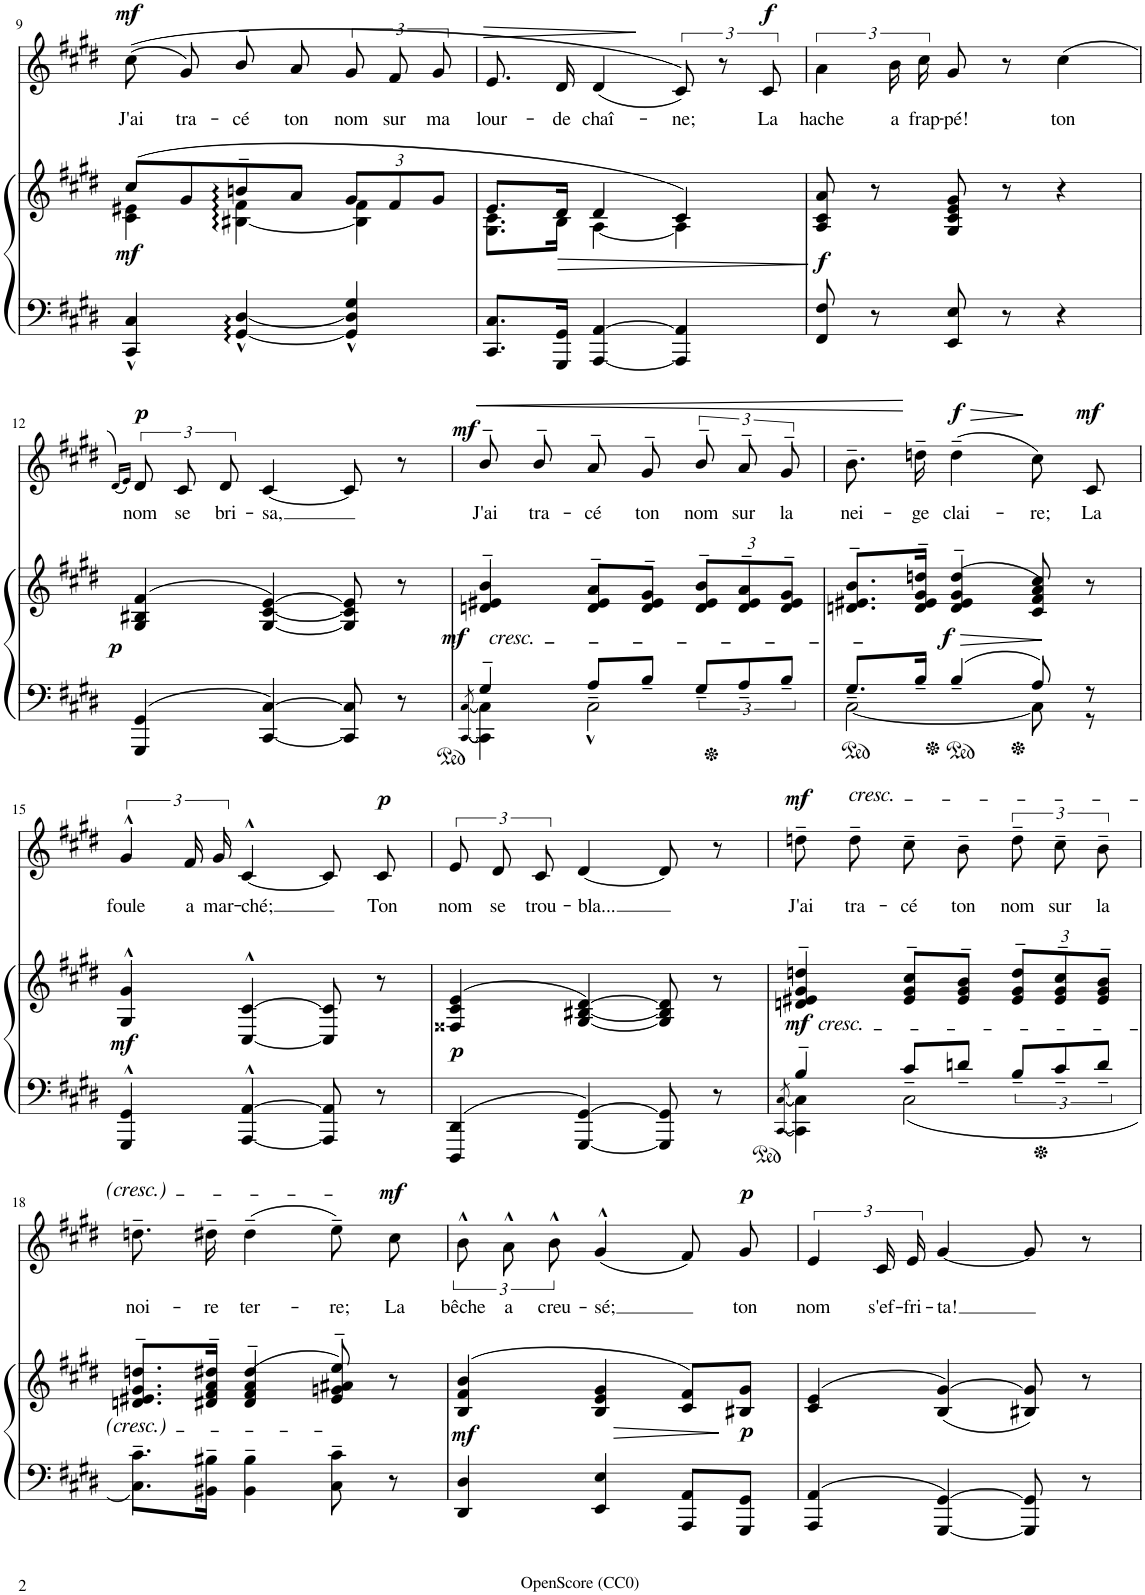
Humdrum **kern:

**kern	**kern	**dynam	**kern	**text	**dynam
*part2	*part2	*part2	*part1	*part1	*part1
*staff3	*staff2	*staff2/3	*staff1	*staff1	*staff1
*I"Piano	*	*	*I"Chant	*	*
*I'Pno	*	*	*	*	*
!!LO:PB:g=z
*clefF4	*clefG2	*	*clefG2	*	*
*k[f#c#g#d#]	*k[f#c#g#d#]	*	*k[f#c#g#d#]	*	*
*M3/4	*M3/4	*	*M3/4	*	*
=9	=9	=9	=9	=9	=9
*	*^	*	*	*	*
!	!	!	!LO:DY:b	!	!LO:LY:b	!LO:DY:a
4CC#/^^ 4C#/^^	(8cc#/L	4c#\ 4e#X\	mf	((8cc#\	J'ai	mf
!	!	!	!	!	!LO:LY:b	!
.	8g#/	.	.	8g#/)	tra-	.
!	!	!	!	!	!LO:LY:b	!
[4GG#/^^ [<4D#/^^	8bn~/	[4B#X\ 4f#\	.	8b~>/	-cé	.
!	!	!	!	!	!LO:LY:b	!
.	8a/J	.	.	8a/	ton	.
*	*Xbrackettup	*	*	*	*	*
!	!	!	!	!	!LO:LY:b	!
4GG#/]^^ 4D#/]^^ 4G#/^^	12g#/L	4B#\] 4f#\	.	12g#/	nom	.
!	!	!	!	!	!LO:LY:b	!
.	12f#/	.	.	12f#/	sur	.
!	!	!	!	!	!LO:LY:b	!
.	12g#/J	.	.	12g#/	ma	.
=10	=10	=10	=10	=10	=10	=10
!	!	!	!	!	!LO:LY:b	!LO:HP:b
8.CC#/ 8.C#/L	8.e/L	8.G#\ 8.c#\L	.	8.e/	lour-	>
!	!	!	!LO:HP:b	!	!LO:LY:b	!
16GGG#/ 16GG#/Jk	16d#/Jk	16B\Jk	>	16d#/	-de	.
!	!	!	!	!	!LO:LY:b	!
[4AAA/ [4AA/	4d#/	[4A\	.	(4d#/	chaî-	.
!	!	!	!	!	!LO:LY:b	!
4AAA/] 4AA/]	4c#/)	4A\]	.	12c#/))	-ne;	]
.	.	.	.	12r	.	.
!	!	!	!	!	!LO:LY:b	!LO:DY:a
.	.	.	.	12c#/	La	f
*	*v	*v	*	*	*	*
.	.	]	.	.	.
=11	=11	=11	=11	=11	=11
!	!	!LO:DY:b	!	!LO:LY:b	!
8FF#/ 8F#/	8A/ 8c#/ 8a/	f	6a\	hache	.
8r	8r	.	.	.	.
!	!	!	!	!LO:LY:b	!
.	.	.	24b\	a	.
!	!	!	!	!LO:LY:b	!
.	.	.	24cc#\	frap-	.
!	!	!	!	!LO:LY:b	!
8EE/ 8E/	8G#/ 8c#/ 8e/ 8g#/	.	8g#/	-pé!	.
8r	8r	.	8r	.	.
!	!	!	!	!LO:LY:b	!
4r	4r	.	(4cc#\	ton	.
!!LO:LB:g=z
=12	=12	=12	=12	=12	=12
.	.	.	(16qd#/LL)	.	.
.	.	.	16qe/JJ)	.	.
!	!	!LO:DY:b	!	!LO:LY:b	!LO:DY:a
4GGG#/ 4GG#/	(>4G#/ 4B#X/ 4f#/	p	12d#/	nom	p
!	!	!	!	!LO:LY:b	!
.	.	.	12c#/	se	.
!	!	!	!	!LO:LY:b	!
.	.	.	12d#/	bri-	.
!	!	!	!	!LO:LY:b	!
[4CC#/ [4C#/	[4G#/ [4c#/ [4e/)	.	[4c#/	-sa,	.
8CC#/] 8C#/]	8G#/] 8c#/] 8e/]	.	8c#/]	.	.
8r	8r	.	8r	.	.
=13	=13	=13	=13	=13	=13
*^	*	*	*	*	*
.	[<8qCC#/ [<8qC#/	.	.	.	.	.
!	!	!LO:TX:b:i:t=cresc.	!	!	!	!
!	!	!	!LO:DY:b	!	!LO:LY:b	!LO:HP:b
!	!	!	!	!	!	!LO:DY:n=1:a
4G#~/	4CC#\] 4C#\]	4dn/~> 4e#X/~> 4b/~>	mf	8b~>/	J'ai	< mf
!	!	!	!	!	!LO:LY:b	!
.	.	.	.	8b~>/	tra-	.
!	!	!	!	!	!LO:LY:b	!
8A~</L	2C#^^\	8d/~> 8e#/~> 8a/~>L	.	8a~>/	-cé	.
!	!	!	!	!	!LO:LY:b	!
8B~</J	.	8d/~> 8e#/~> 8g#/~>J	.	8g#~>/	ton	.
!	!	!	!	!	!LO:LY:b	!
12G#~</L	.	12d/~> 12e#/~> 12b/~>L	.	12b~>/	nom	.
!	!	!	!	!	!LO:LY:b	!
12A~</	.	12d/~> 12e#/~> 12a/~>	.	12a~>/	sur	.
!	!	!	!	!	!LO:LY:b	!
12B~</J	.	12d/~> 12e#/~> 12g#/~>J	.	12g#~>/	la	.
=14	=14	=14	=14	=14	=14	=14
!	!	!	!	!	!LO:LY:b	!
8.G#~</L	[2C#\	8.dn/~> 8.e#X/~> 8.b/~>L	.	8.b~\	nei-	.
!	!	!	!	!	!LO:LY:b	!
16B~</Jk	.	16d/~> 16e#/~> 16g#/~> 16ddn/~>Jk	.	16ddn~\	-ge	[
!	!	!	!LO:HP:b	!	!LO:LY:b	!LO:HP:b
!	!	!	!LO:DY:n=1:b	!	!	!LO:DY:n=1:a
4B~</	.	(>4d/~> 4e#/~> 4g#/~> 4dd/~>	> f	(4dd~\	clai-	> f
!	!	!	!	!	!LO:LY:b	!
8A/	8C#\]	8c#/ 8f#/ 8a/ 8cc#/)	]	8cc#\)	-re;	]
!	!	!	!	!	!LO:LY:b	!LO:DY:n=2:a
8r	8r	8r	.	8c#/	La	mf
!!LO:LB:g=z
=15	=15	=15	=15	=15	=15	=15
!	!	!	!LO:DY:b	!	!LO:LY:b	!
*v	*v	*	*	*	*	*
4GGG#/^^ 4GG#/^^	4G#/^^ 4g#/^^	mf	6g#^^/	foule	.
!	!	!	!	!LO:LY:b	!
.	.	.	24f#/	a	.
!	!	!	!	!LO:LY:b	!
.	.	.	24g#/	mar-	.
!	!	!	!	!LO:LY:b	!
[4AAA/^^ [4AA/^^	[4C#/^^ [4c#/^^	.	[4c#^^/	-ché;	.
8AAA/] 8AA/]	8C#/] 8c#/]	.	8c#/]	.	.
!	!	!	!	!LO:LY:b	!LO:DY:a
8r	8r	.	8c#/	Ton	p
=16	=16	=16	=16	=16	=16
!	!	!LO:DY:b	!	!LO:LY:b	!
4DDD#/ 4DD#/	(>4F##X/ 4c#/ 4e/	p	12e/	nom	.
!	!	!	!	!LO:LY:b	!
.	.	.	12d#/	se	.
!	!	!	!	!LO:LY:b	!
.	.	.	12c#/	trou-	.
!	!	!	!	!LO:LY:b	!
[4GGG#/ [4GG#/	[4G#/ [4B#X/ [4d#/)	.	[4d#/	-bla...	.
8GGG#/] 8GG#/]	8G#/] 8B#/] 8d#/]	.	8d#/]	.	.
8r	8r	.	8r	.	.
=17	=17	=17	=17	=17	=17
*^	*	*	*	*	*
.	[<8qCC#/ [<8qC#/	.	.	.	.	.
!	!	!LO:TX:b:i:t=cresc.	!	!	!	!
!	!	!	!LO:DY:b	!	!LO:LY:b	!LO:DY:a
4B~/	4CC#\] 4C#\]	4dn/~> 4e#X/~> 4g#/~> 4ddn/~>	mf	8ddn~\	J'ai	mf
!	!	!	!	!LO:TX:a:i:t=cresc.	!	!
!	!	!	!	!	!LO:LY:b	!
.	.	.	.	8dd~\	tra-	.
!	!	!	!	!	!LO:LY:b	!
8c#~</L	2C#\	8e#/~> 8g#/~> 8cc#/~>L	.	8cc#~\	-cé	.
!	!	!	!	!	!LO:LY:b	!
8dn~</J	.	8e#/~> 8g#/~> 8b/~>J	.	8b~\	ton	.
!	!	!	!	!	!LO:LY:b	!
12B~</L	.	12e#/~> 12g#/~> 12dd/~>L	.	12dd~\	nom	.
!	!	!	!	!	!LO:LY:b	!
12c#~</	.	12e#/~> 12g#/~> 12cc#/~>	.	12cc#~\	sur	.
!	!	!	!	!	!LO:LY:b	!
12d~</J	.	12e#/~> 12g#/~> 12b/~>J	.	12b~\	la	.
!!LO:LB:g=z
=18	=18	=18	=18	=18	=18	=18
!	!	!	!	!	!LO:LY:b	!
8.c#~>\L	8.C#\	8.dn/~> 8.e#X/~> 8.g#/~> 8.ddn/~>L	.	8.ddn~\	noi-	.
!	!	!	!	!	!LO:LY:b	!
16BB#X\~> 16B#X\~>Jk	2ryy	16d#X/~> 16f#/~> 16a/~> 16dd#X/~>Jk	.	16dd#X~\	-re	.
!	!	!	!	!	!LO:LY:b	!
4BB#\~> 4B#\~>	.	(>4d#/~> 4f#/~> 4a/~> 4dd#/~>	.	(4dd#~\	ter-	.
!	!	!	!	!	!LO:LY:b	!
8C#\~> 8c#\~>	.	8e#/~> 8gn/~> 8a#X/~> 8ee/~>)	.	8ee~\)	-re;	.
!	!	!	!	!	!LO:LY:b	!LO:DY:a
8r	.	8r	.	8cc#\	La	mf
.	16ryy	.	.	.	.	.
=19	=19	=19	=19	=19	=19	=19
!	!	!	!LO:DY:b	!	!LO:LY:b	!
*v	*v	*	*	*	*	*
4DD#/ 4D#/	(>4B/ 4f#/ 4b/	mf	12b^^\	bêche	.
!	!	!	!	!LO:LY:b	!
.	.	.	12a^^\	a	.
!	!	!	!	!LO:LY:b	!
.	.	.	12b^^\	creu-	.
!	!	!LO:HP:b	!	!LO:LY:b	!
4EE/ 4E/	4B/ 4e/ 4g#/	>	(4g#^^/	-sé;	.
8AAA/ 8AA/L	8c#/ 8f#/L)	.	8f#/)	.	.
!	!	!LO:DY:n=1:b	!	!LO:LY:b	!LO:DY:a
8GGG#/ 8GG#/J	8B#X/ 8g#/J	] p	8g#/	ton	p
=20	=20	=20	=20	=20	=20
!	!	!	!	!LO:LY:b	!
4AAA/ 4AA/	(>4c#/ 4e/	.	6e/	nom	.
!	!	!	!	!LO:LY:b	!
.	.	.	24c#/	s'ef-	.
!	!	!	!	!LO:LY:b	!
.	.	.	24e/	-fri-	.
!	!	!	!	!LO:LY:b	!
[4GGG#/ [4GG#/	(<4B/ [4g#/)	.	[4g#/	-ta!	.
8GGG#/] 8GG#/]	8B#X/ 8g#/])	.	8g#/]	.	.
8r	8r	.	8r	.	.
=	=	=	=	=	=
*-	*-	*-	*-	*-	*-
